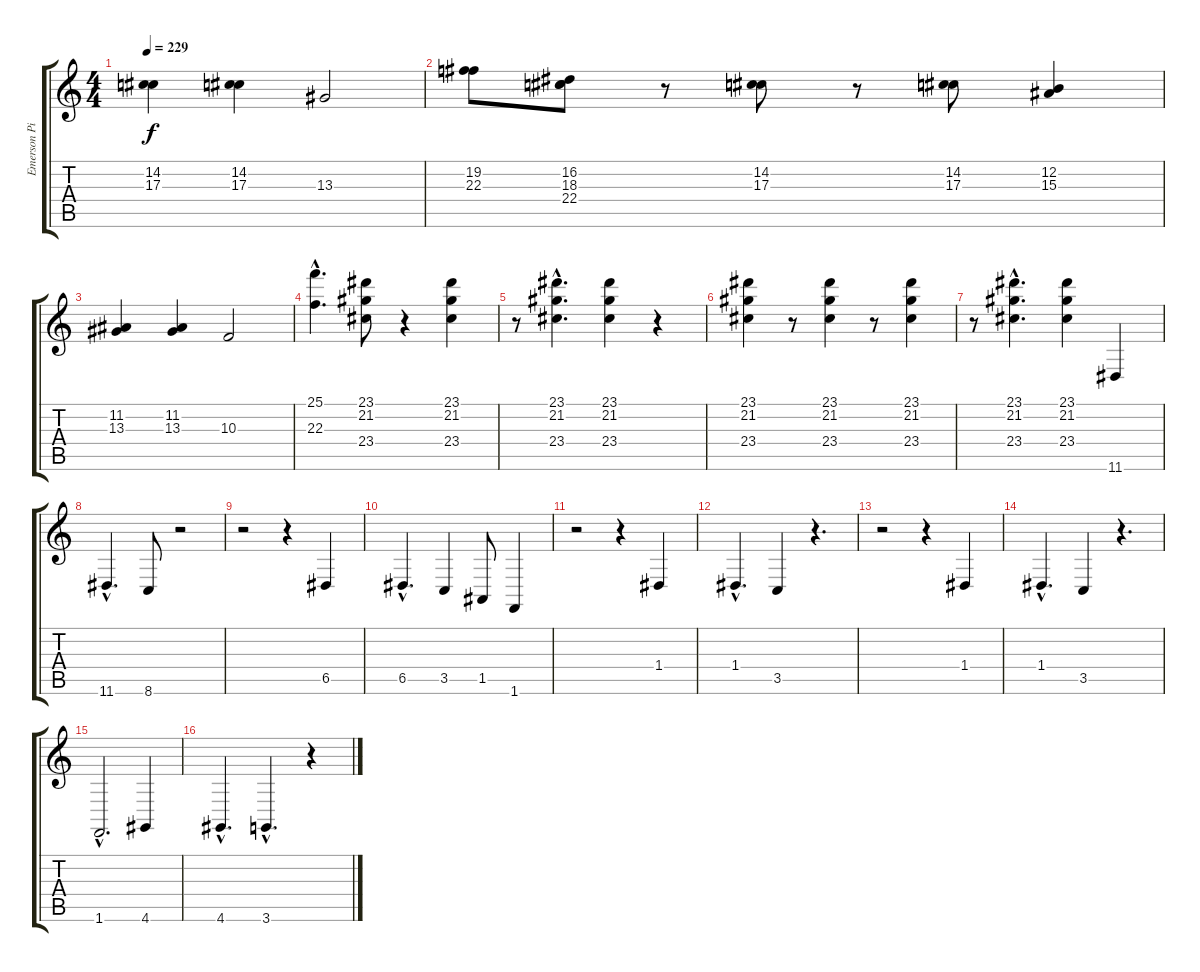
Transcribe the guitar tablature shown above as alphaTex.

\track ("Emerson Piano RH" "Emerson Pi") {instrument acousticgrandpiano}
\staff {score tabs}
\tuning (E4 B3 G3 D3 A2 E2) {hide}
\ts (4 4)
\tempo 229
\clef g2
\ks c
(14.2 17.3).4{dy f} (14.2 17.3).4 13.3.2 |
(19.2 22.3).8 (16.2 18.3 22.4).8 r.8 (14.2 17.3).8 r.8 (14.2 17.3).8 (12.2 15.3).4 |
(11.2 13.3).4 (11.2 13.3).4 10.3.2 |
(25.1{hac} 22.3{hac}).4{d} (23.1 21.2 23.4).8 r.4 (23.1 21.2 23.4).4 |
r.8 (23.1{hac} 21.2{hac} 23.4{hac}).4{d} (23.1 21.2 23.4).4 r.4 |
(23.1 21.2 23.4).4 r.8 (23.1 21.2 23.4).4 r.8 (23.1 21.2 23.4).4 |
r.8 (23.1{hac} 21.2{hac} 23.4{hac}).4{d} (23.1 21.2 23.4).4 11.6.4{volume 16 balance 8} |
11.6{hac}.4{d} 8.6.8 r.2 |
r.2 r.4 6.5.4 |
6.5{hac}.4{d} 3.5.4 1.5.8 1.6.4 |
r.2 r.4 1.4.4 |
1.4{hac}.4{d} 3.5.4 r.4{d} |
r.2 r.4 1.4.4 |
1.4{hac}.4{d} 3.5.4 r.4{d} |
1.6{hac}.2{d} 4.6.4 |
4.6{hac}.4{d} 3.6{hac}.4{d} r.4
